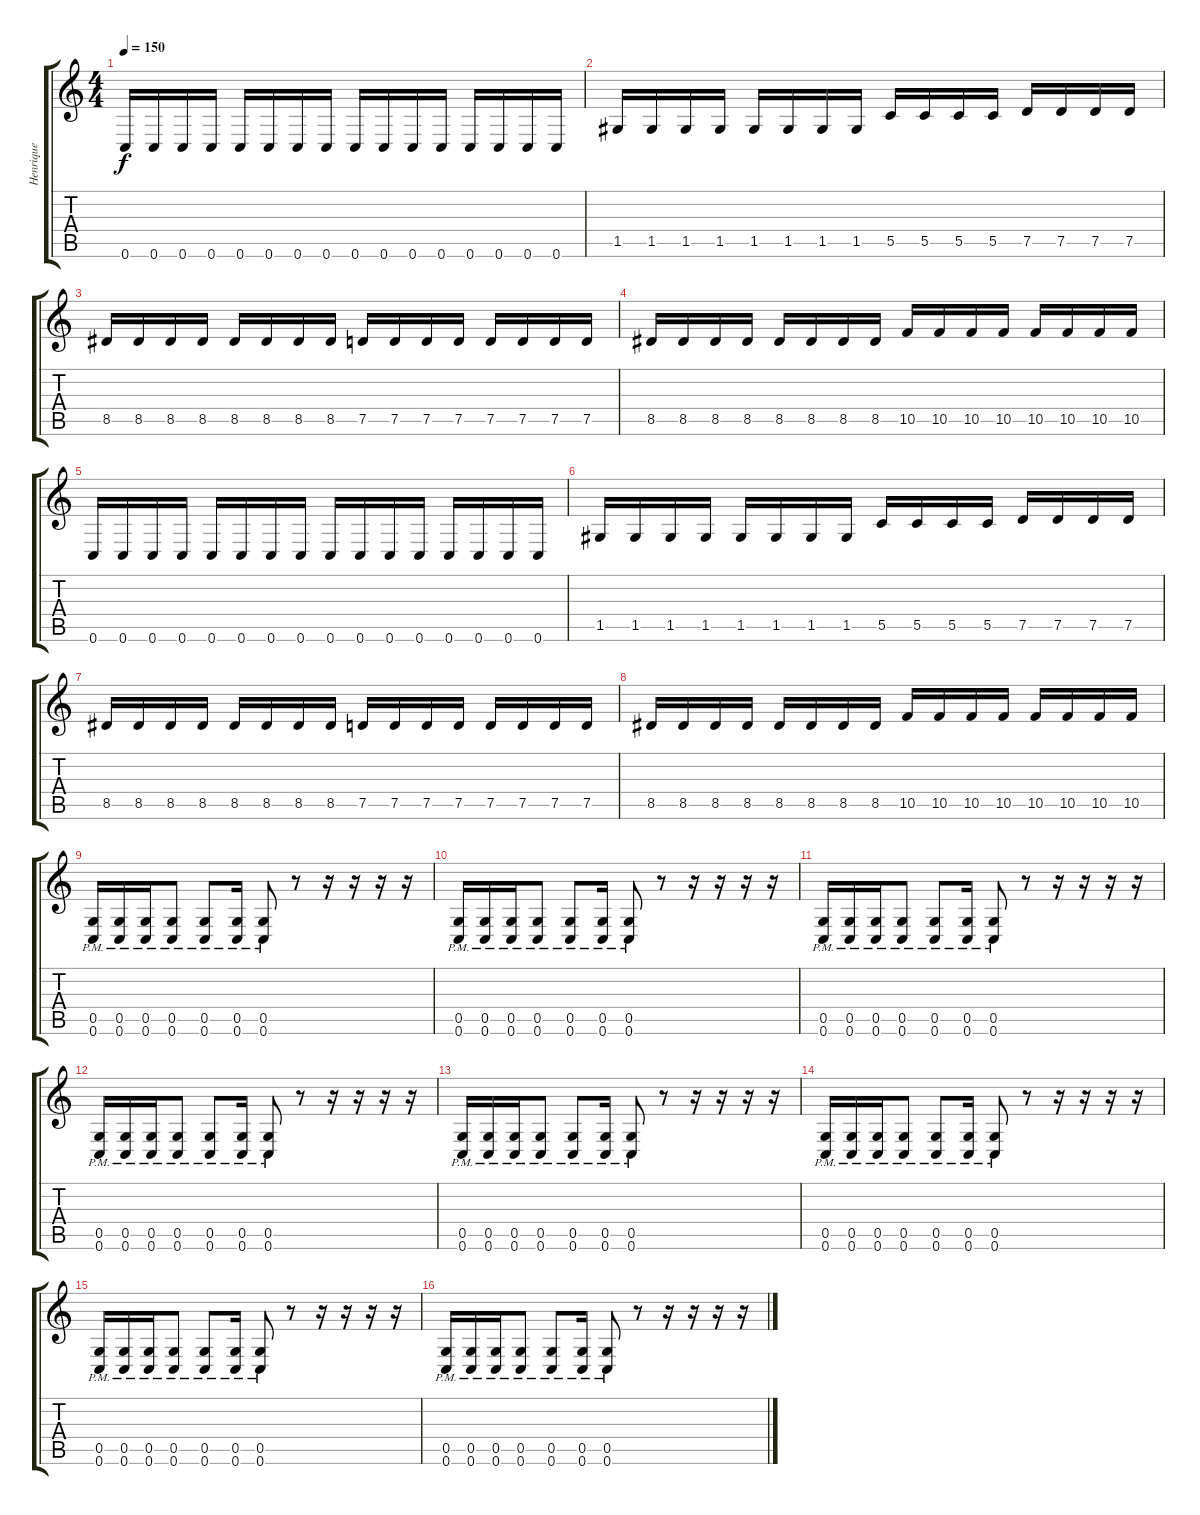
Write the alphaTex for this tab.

\track ("Henrique" "Henrique") {instrument distortionguitar}
\staff {score tabs}
\tuning (D4 A3 F3 C3 G2 C2) {hide}
\ts (4 4)
\tempo 150
\clef g2
\ks c
0.6.16{dy f} 0.6.16 0.6.16 0.6.16 0.6.16 0.6.16 0.6.16 0.6.16 0.6.16 0.6.16 0.6.16 0.6.16 0.6.16 0.6.16 0.6.16 0.6.16 |
1.5.16 1.5.16 1.5.16 1.5.16 1.5.16 1.5.16 1.5.16 1.5.16 5.5.16 5.5.16 5.5.16 5.5.16 7.5.16 7.5.16 7.5.16 7.5.16 |
8.5.16 8.5.16 8.5.16 8.5.16 8.5.16 8.5.16 8.5.16 8.5.16 7.5.16 7.5.16 7.5.16 7.5.16 7.5.16 7.5.16 7.5.16 7.5.16 |
8.5.16 8.5.16 8.5.16 8.5.16 8.5.16 8.5.16 8.5.16 8.5.16 10.5.16 10.5.16 10.5.16 10.5.16 10.5.16 10.5.16 10.5.16 10.5.16 |
0.6.16 0.6.16 0.6.16 0.6.16 0.6.16 0.6.16 0.6.16 0.6.16 0.6.16 0.6.16 0.6.16 0.6.16 0.6.16 0.6.16 0.6.16 0.6.16 |
1.5.16 1.5.16 1.5.16 1.5.16 1.5.16 1.5.16 1.5.16 1.5.16 5.5.16 5.5.16 5.5.16 5.5.16 7.5.16 7.5.16 7.5.16 7.5.16 |
8.5.16 8.5.16 8.5.16 8.5.16 8.5.16 8.5.16 8.5.16 8.5.16 7.5.16 7.5.16 7.5.16 7.5.16 7.5.16 7.5.16 7.5.16 7.5.16 |
8.5.16 8.5.16 8.5.16 8.5.16 8.5.16 8.5.16 8.5.16 8.5.16 10.5.16 10.5.16 10.5.16 10.5.16 10.5.16 10.5.16 10.5.16 10.5.16 |
(0.5{pm} 0.6{pm}).16 (0.5{pm} 0.6{pm}).16 (0.5{pm} 0.6{pm}).16 (0.5{pm} 0.6{pm}).8 (0.5{pm} 0.6{pm}).8 (0.5{pm} 0.6{pm}).16 (0.5{pm} 0.6{pm}).8 r.8 r.16 r.16 r.16 r.16 |
(0.5{pm} 0.6{pm}).16 (0.5{pm} 0.6{pm}).16 (0.5{pm} 0.6{pm}).16 (0.5{pm} 0.6{pm}).8 (0.5{pm} 0.6{pm}).8 (0.5{pm} 0.6{pm}).16 (0.5{pm} 0.6{pm}).8 r.8 r.16 r.16 r.16 r.16 |
(0.5{pm} 0.6{pm}).16 (0.5{pm} 0.6{pm}).16 (0.5{pm} 0.6{pm}).16 (0.5{pm} 0.6{pm}).8 (0.5{pm} 0.6{pm}).8 (0.5{pm} 0.6{pm}).16 (0.5{pm} 0.6{pm}).8 r.8 r.16 r.16 r.16 r.16 |
(0.5{pm} 0.6{pm}).16 (0.5{pm} 0.6{pm}).16 (0.5{pm} 0.6{pm}).16 (0.5{pm} 0.6{pm}).8 (0.5{pm} 0.6{pm}).8 (0.5{pm} 0.6{pm}).16 (0.5{pm} 0.6{pm}).8 r.8 r.16 r.16 r.16 r.16 |
(0.5{pm} 0.6{pm}).16 (0.5{pm} 0.6{pm}).16 (0.5{pm} 0.6{pm}).16 (0.5{pm} 0.6{pm}).8 (0.5{pm} 0.6{pm}).8 (0.5{pm} 0.6{pm}).16 (0.5{pm} 0.6{pm}).8 r.8 r.16 r.16 r.16 r.16 |
(0.5{pm} 0.6{pm}).16 (0.5{pm} 0.6{pm}).16 (0.5{pm} 0.6{pm}).16 (0.5{pm} 0.6{pm}).8 (0.5{pm} 0.6{pm}).8 (0.5{pm} 0.6{pm}).16 (0.5{pm} 0.6{pm}).8 r.8 r.16 r.16 r.16 r.16 |
(0.5{pm} 0.6{pm}).16 (0.5{pm} 0.6{pm}).16 (0.5{pm} 0.6{pm}).16 (0.5{pm} 0.6{pm}).8 (0.5{pm} 0.6{pm}).8 (0.5{pm} 0.6{pm}).16 (0.5{pm} 0.6{pm}).8 r.8 r.16 r.16 r.16 r.16 |
(0.5{pm} 0.6{pm}).16 (0.5{pm} 0.6{pm}).16 (0.5{pm} 0.6{pm}).16 (0.5{pm} 0.6{pm}).8 (0.5{pm} 0.6{pm}).8 (0.5{pm} 0.6{pm}).16 (0.5{pm} 0.6{pm}).8 r.8 r.16 r.16 r.16 r.16
